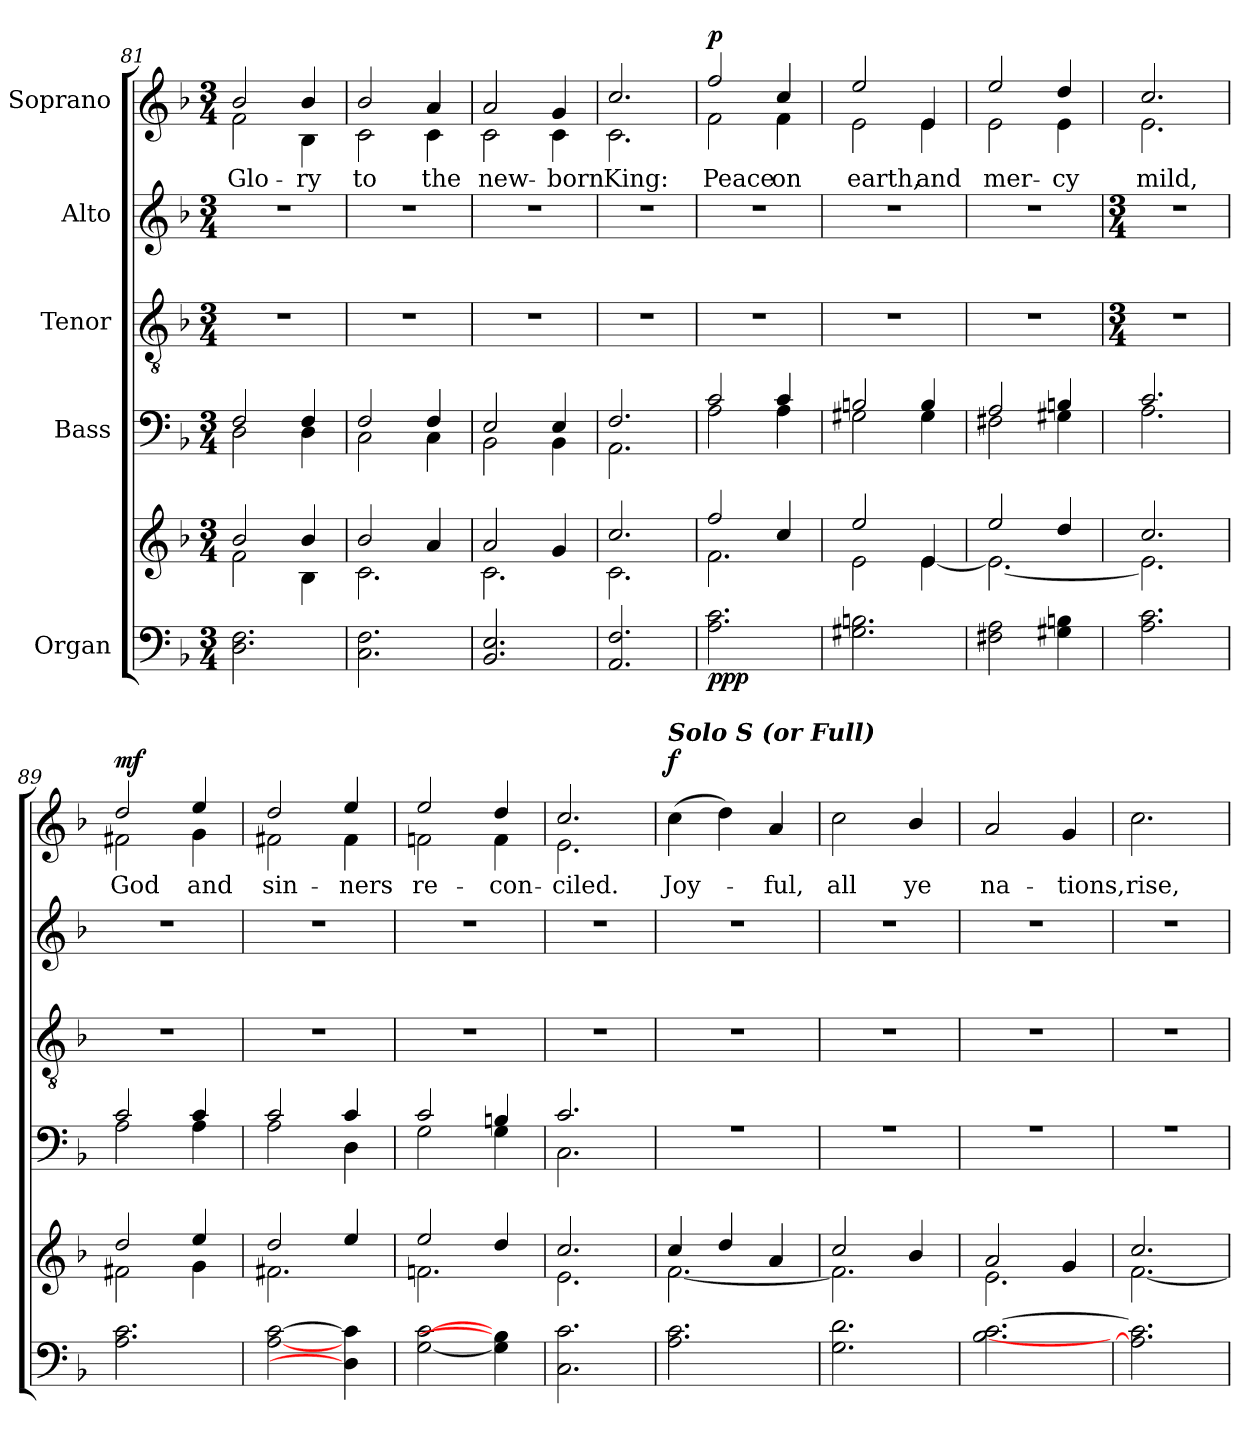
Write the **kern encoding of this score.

**kern	**kern	**dynam	**kern	**kern	**kern	**kern	**text	**dynam
*part5	*part5	*part5	*part4	*part3	*part2	*part1	*part1	*part1
*staff6	*staff5	*staff5/6	*staff4	*staff3	*staff2	*staff1	*staff1	*staff1
*I"Organ	*	*	*I"Bass	*I"Tenor	*I"Alto	*I"Soprano	*	*
*clefF4	*clefG2	*	*clefF4	*clefGv2	*clefG2	*clefG2	*	*
*k[b-]	*k[b-]	*	*k[b-]	*k[b-]	*k[b-]	*k[b-]	*	*
*F:	*F:	*	*F:	*F:	*F:	*F:	*	*
*M3/4	*M3/4	*	*M3/4	*M3/4	*M3/4	*M3/4	*	*
=81	=81	=81	=81	=81	=81	=81	=81	=81
*	*^	*	*^	*	*	*	*	*
!	!	!	!	!	!	!	!	!	!LO:LY:b	!
*	*	*	*	*	*	*	*	*^	*	*
2.D\ 2.F\	2b-/	2f\	.	2F/	2D\	2.r	2.r	2b-/	2f\	Glo-	.
!	!	!	!	!	!	!	!	!	!	!LO:LY:b	!
.	4b-/	4B-\	.	4F/	4D\	.	.	4b-/	4B-\	-ry	.
=82	=82	=82	=82	=82	=82	=82	=82	=82	=82	=82	=82
!	!	!	!	!	!	!	!	!	!	!LO:LY:b	!
2.C 2.F	2b-/	2.c\	.	2F/	2C\	2.r	2.r	2b-/	2c\	to	.
!	!	!	!	!	!	!	!	!	!	!LO:LY:b	!
.	4a/	.	.	4F/	4C\	.	.	4a/	4c\	the	.
=83	=83	=83	=83	=83	=83	=83	=83	=83	=83	=83	=83
!	!	!	!	!	!	!	!	!	!	!LO:LY:b	!
2.BB- 2.E	2a/	2.c\	.	2E/	2BB-\	2.r	2.r	2a/	2c\	new-	.
!	!	!	!	!	!	!	!	!	!	!LO:LY:b	!
.	4g/	.	.	4E/	4BB-\	.	.	4g/	4c\	-born	.
=84	=84	=84	=84	=84	=84	=84	=84	=84	=84	=84	=84
!	!	!	!	!	!	!	!	!	!	!LO:LY:b	!
2.AA 2.F	2.cc/	2.c\	.	2.F/	2.AA\	2.r	2.r	2.cc/	2.c\	King:	.
=85	=85	=85	=85	=85	=85	=85	=85	=85	=85	=85	=85
!	!	!	!LO:DY:b=2	!	!	!	!	!	!	!LO:LY:b	!
!	!	!	!LO:DY:n=1:b	!	!	!	!	!	!	!	!
!	!	!	!LO:DY:n=2:b	!	!	!	!	!	!	!	!LO:DY:b
2.A 2.c	2ff/	2.f\	p p p	2c/	2A\	2.r	2.r	2ff/	2f\	Peace	p
!	!	!	!	!	!	!	!	!	!	!LO:LY:b	!
.	4cc/	.	.	4c/	4A\	.	.	4cc/	4f\	on	.
=86	=86	=86	=86	=86	=86	=86	=86	=86	=86	=86	=86
!	!	!	!	!	!	!	!	!	!	!LO:LY:b	!
2.G#X 2.Bn	2ee/	2e\	.	2Bn/	2G#X\	2.r	2.r	2ee/	2e\	earth,	.
!	!	!	!	!	!	!	!	!	!	!LO:LY:b	!
.	4e/	[4e\	.	4B/	4G#\	.	.	4e/	4e\	and	.
=87	=87	=87	=87	=87	=87	=87	=87	=87	=87	=87	=87
!	!	!	!	!	!	!	!	!	!	!LO:LY:b	!
2F#X 2A	2ee/	2.e\_	.	2A/	2F#X\	2.r	2.r	2ee/	2e\	mer-	.
!	!	!	!	!	!	!	!	!	!	!LO:LY:b	!
4G#X 4Bn	4dd/	.	.	4Bn/	4G#X\	.	.	4dd/	4e\	-cy	.
!!LO:LB:g=z	!!
=88	=88	=88	=88	=88	=88	=88	=88	=88	=88	=88	=88
*	*	*	*	*	*	*M3/4	*M3/4	*	*	*	*
!	!	!	!	!	!	!	!	!	!	!LO:LY:b	!
2.A 2.c	2.cc/	2.e\]	.	2.c/	2.A\	2.r	2.r	2.cc/	2.e\	mild,	.
=89	=89	=89	=89	=89	=89	=89	=89	=89	=89	=89	=89
!	!	!	!LO:DY:b=2	!	!	!	!	!	!	!LO:LY:b	!
!	!	!	!LO:DY:n=1:b	!	!	!	!	!	!	!	!
!	!	!	!LO:DY:n=2:b	!	!	!	!	!	!	!	!LO:DY:b
2.A 2.c	2dd/	2f#X\	mf mf mf	2c/	2A\	2.r	2.r	2dd/	2f#X\	God	mf
!	!	!	!	!	!	!	!	!	!	!LO:LY:b	!
.	4ee/	4g\	.	4c/	4A\	.	.	4ee/	4g\	and	.
=90	=90	=90	=90	=90	=90	=90	=90	=90	=90	=90	=90
!	!	!	!	!	!	!	!	!	!	!LO:LY:b	!
[2A [2c	2dd/	2.f#X\	.	2c/	2A\	2.r	2.r	2dd/	2f#X\	sin-	.
!	!	!	!	!	!	!	!	!	!	!LO:LY:b	!
4D] 4c]	4ee/	.	.	4c/	4D\	.	.	4ee/	4f#\	-ners	.
=91	=91	=91	=91	=91	=91	=91	=91	=91	=91	=91	=91
!	!	!	!	!	!	!	!	!	!	!LO:LY:b	!
[2G [2c	2ee/	2.fn\	.	2c/	2G\	2.r	2.r	2ee/	2fn\	re-	.
!	!	!	!	!	!	!	!	!	!	!LO:LY:b	!
4G] 4B]	4dd/	.	.	4Bn/	4G\	.	.	4dd/	4f\	-con-	.
=92	=92	=92	=92	=92	=92	=92	=92	=92	=92	=92	=92
!	!	!	!	!	!	!	!	!	!	!LO:LY:b	!
2.C 2.c	2.cc/	2.e\	.	2.c/	2.C\	2.r	2.r	2.cc/	2.e\	-ciled.	.
=93	=93	=93	=93	=93	=93	=93	=93	=93	=93	=93	=93
!	!	!	!	!	!	!	!	!LO:TX:a:Bi:t=Solo S (or Full)	!	!	!
!	!	!	!	!LO:N:vis=1	!	!	!	!	!LO:N:vis=1	!LO:LY:b	!LO:DY:b
2.A 2.c	4cc/	[2.f\	.	2.r	2.ryy	2.r	2.r	(>4cc\	2.ryy	Joy-	f
.	4dd/	.	.	.	.	.	.	4dd\)	.	.	.
!	!	!	!	!	!	!	!	!	!	!LO:LY:b	!
.	4a/	.	.	.	.	.	.	4a/	.	ful,	.
=94	=94	=94	=94	=94	=94	=94	=94	=94	=94	=94	=94
!	!	!	!	!LO:N:vis=1	!	!	!	!	!LO:N:vis=1	!LO:LY:b	!
2.G 2.d	2cc/	2.f\]	.	2.r	2.ryy	2.r	2.r	2cc\	2.ryy	all	.
!	!	!	!	!	!	!	!	!	!	!LO:LY:b	!
.	4b-/	.	.	.	.	.	.	4b-/	.	ye	.
=95	=95	=95	=95	=95	=95	=95	=95	=95	=95	=95	=95
!	!	!	!	!LO:N:vis=1	!	!	!	!	!LO:N:vis=1	!LO:LY:b	!
[2.B- [2.c	2a/	2.e\	.	2.r	2.ryy	2.r	2.r	2a/	2.ryy	na-	.
!	!	!	!	!	!	!	!	!	!	!LO:LY:b	!
.	4g/	.	.	.	.	.	.	4g/	.	-tions,	.
=96	=96	=96	=96	=96	=96	=96	=96	=96	=96	=96	=96
!	!	!	!	!LO:N:vis=1	!	!	!	!	!LO:N:vis=1	!LO:LY:b	!
2.A] 2.c]	2.cc/	[2.f\	.	2.r	2.ryy	2.r	2.r	2.cc\	2.ryy	rise,	.
*	*v	*v	*	*	*	*	*	*v	*v	*	*
*	*	*	*v	*v	*	*	*	*	*
=	=	=	=	=	=	=	=	=
*-	*-	*-	*-	*-	*-	*-	*-	*-
